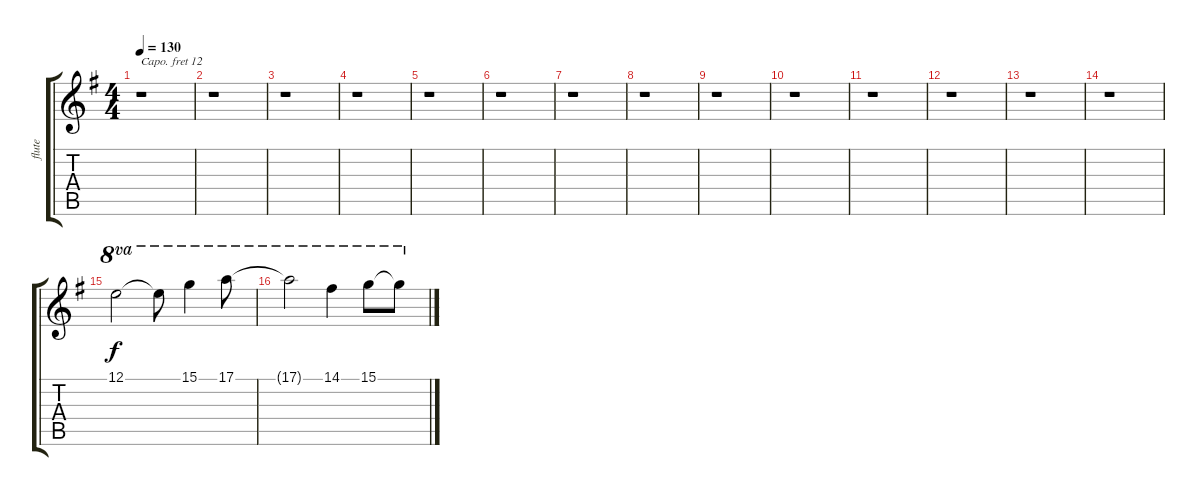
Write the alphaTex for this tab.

\track ("flute" "flute") {instrument flute}
\staff {score tabs}
\capo 12
\tuning (E4 B3 G3 D3 A2 E2) {hide}
\ts (4 4)
\tempo 130
\clef g2
\ks g
r.1{dy f} |
r.1 |
r.1 |
r.1 |
r.1 |
r.1 |
r.1 |
r.1 |
r.1 |
r.1 |
r.1 |
r.1 |
r.1 |
r.1 |
12.1.2{ot 8va} 12.1{t}.8{ot 8va} 15.1.4{ot 8va} 17.1.8{ot 8va} |
17.1{t}.2{ot 8va} 14.1.4{ot 8va} 15.1.8{ot 8va} 15.1{t}.8{ot 8va}
